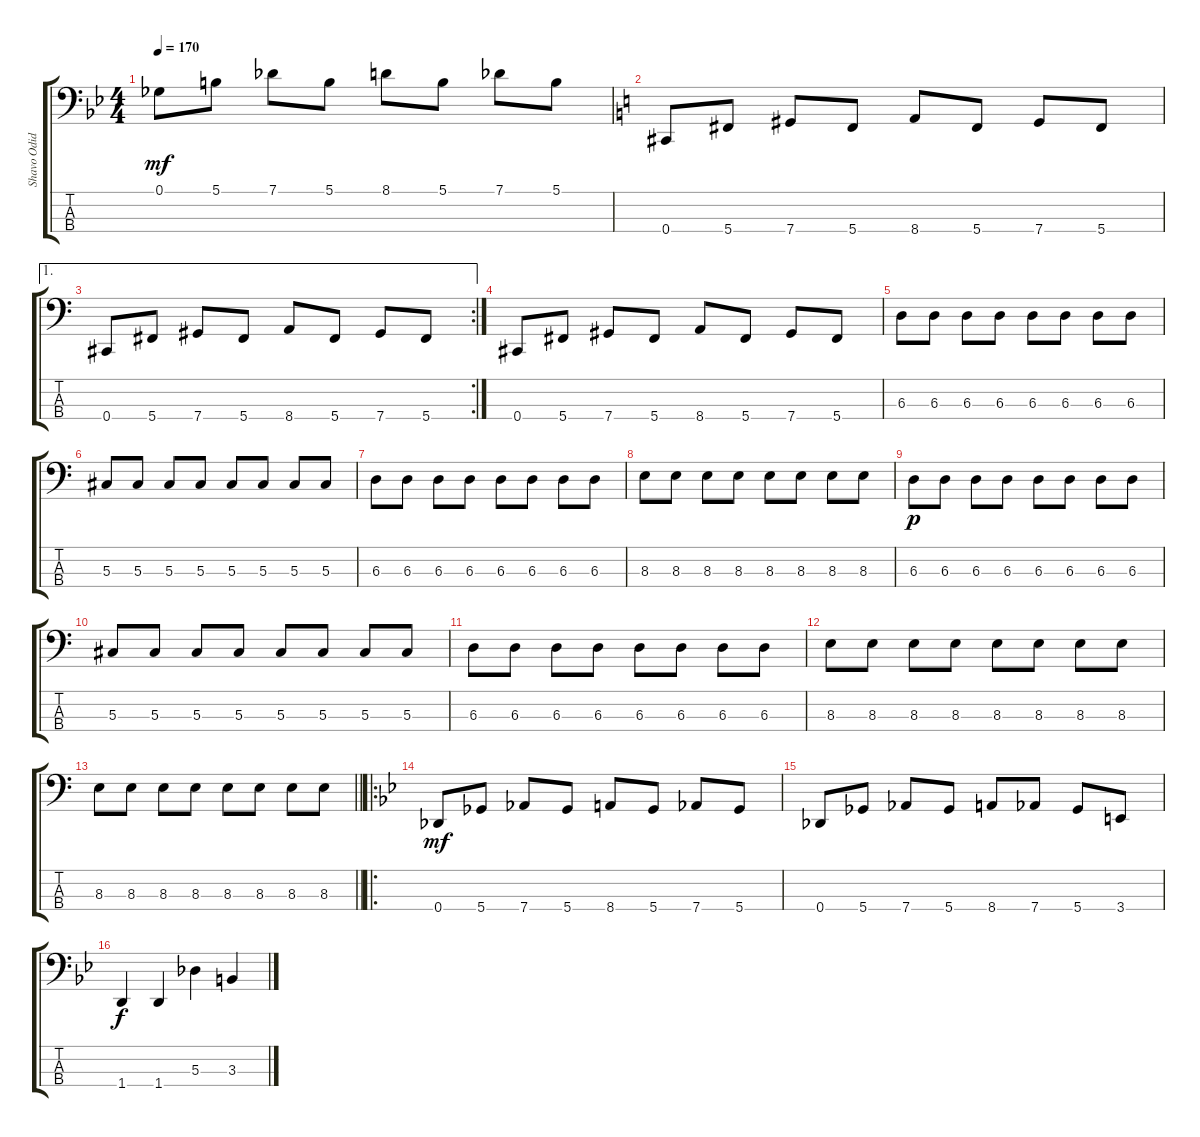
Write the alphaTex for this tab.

\track ("Shavo Odidjian" "Shavo Odid") {instrument electricbassfinger}
\staff {score tabs}
\tuning (Gb2 Db2 Ab1 Db1) {hide}
\ts (4 4)
\tempo 170
\clef f4
\ks gminor
0.1.8{dy mf} 5.1.8 7.1.8 5.1.8 8.1.8 5.1.8 7.1.8 5.1.8 |
\ks c
0.4.8 5.4.8 7.4.8 5.4.8 8.4.8 5.4.8 7.4.8 5.4.8 |
\ae 1
\rc 2
0.4.8 5.4.8 7.4.8 5.4.8 8.4.8 5.4.8 7.4.8 5.4.8 |
0.4.8 5.4.8 7.4.8 5.4.8 8.4.8 5.4.8 7.4.8 5.4.8 |
6.3.8 6.3.8 6.3.8 6.3.8 6.3.8 6.3.8 6.3.8 6.3.8 |
5.3.8 5.3.8 5.3.8 5.3.8 5.3.8 5.3.8 5.3.8 5.3.8 |
6.3.8 6.3.8 6.3.8 6.3.8 6.3.8 6.3.8 6.3.8 6.3.8 |
8.3.8 8.3.8 8.3.8 8.3.8 8.3.8 8.3.8 8.3.8 8.3.8 |
6.3.8{dy p} 6.3.8 6.3.8 6.3.8 6.3.8 6.3.8 6.3.8 6.3.8 |
5.3.8 5.3.8 5.3.8 5.3.8 5.3.8 5.3.8 5.3.8 5.3.8 |
6.3.8 6.3.8 6.3.8 6.3.8 6.3.8 6.3.8 6.3.8 6.3.8 |
8.3.8 8.3.8 8.3.8 8.3.8 8.3.8 8.3.8 8.3.8 8.3.8 |
\barLineRight lightlight
8.3.8 8.3.8 8.3.8 8.3.8 8.3.8 8.3.8 8.3.8 8.3.8 |
\ro
\ks gminor
0.4.8{dy mf} 5.4.8 7.4.8 5.4.8 8.4.8 5.4.8 7.4.8 5.4.8 |
0.4.8 5.4.8 7.4.8 5.4.8 8.4.8 7.4.8 5.4.8 3.4.8 |
1.4.4{dy f} 1.4.4 5.3.4 3.3.4
